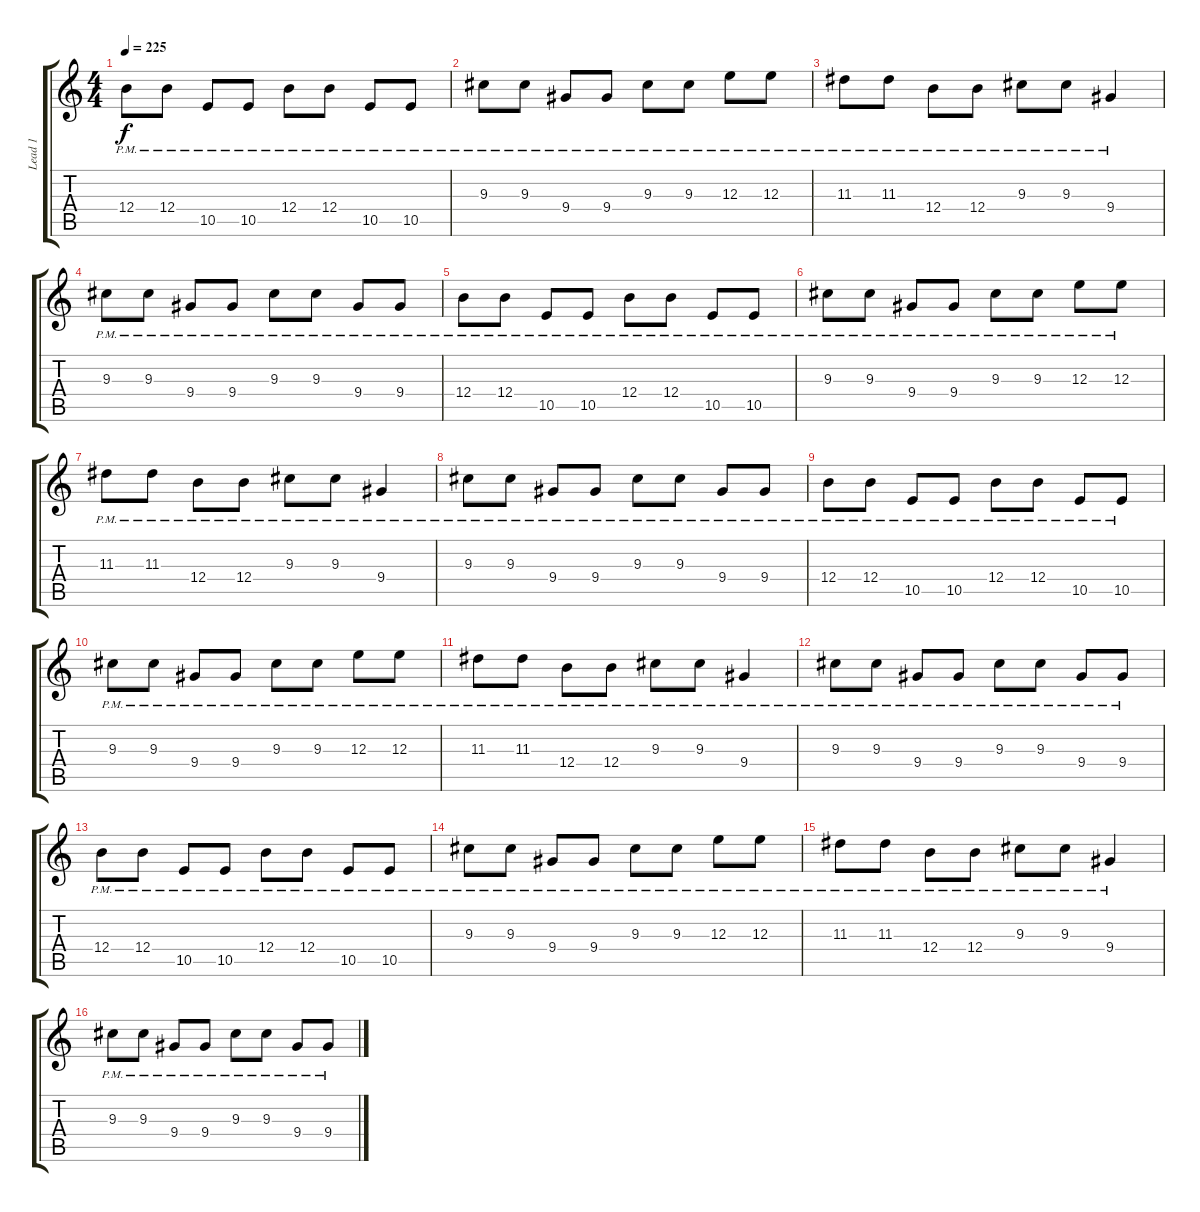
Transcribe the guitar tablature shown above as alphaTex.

\track ("Lead 1" "Lead 1") {instrument distortionguitar}
\staff {score tabs}
\tuning (Db4 Ab3 E3 B2 Gb2 Db2) {hide}
\ts (4 4)
\tempo 225
\clef g2
\ks c
12.4{pm}.8{dy f} 12.4{pm}.8 10.5{pm}.8 10.5{pm}.8 12.4{pm}.8 12.4{pm}.8 10.5{pm}.8 10.5{pm}.8 |
9.3{pm}.8 9.3{pm}.8 9.4{pm}.8 9.4{pm}.8 9.3{pm}.8 9.3{pm}.8 12.3{pm}.8 12.3{pm}.8 |
11.3{pm}.8 11.3{pm}.8 12.4{pm}.8 12.4{pm}.8 9.3{pm}.8 9.3{pm}.8 9.4{pm}.4 |
9.3{pm}.8 9.3{pm}.8 9.4{pm}.8 9.4{pm}.8 9.3{pm}.8 9.3{pm}.8 9.4{pm}.8 9.4{pm}.8 |
12.4{pm}.8 12.4{pm}.8 10.5{pm}.8 10.5{pm}.8 12.4{pm}.8 12.4{pm}.8 10.5{pm}.8 10.5{pm}.8 |
9.3{pm}.8 9.3{pm}.8 9.4{pm}.8 9.4{pm}.8 9.3{pm}.8 9.3{pm}.8 12.3{pm}.8 12.3{pm}.8 |
11.3{pm}.8 11.3{pm}.8 12.4{pm}.8 12.4{pm}.8 9.3{pm}.8 9.3{pm}.8 9.4{pm}.4 |
9.3{pm}.8 9.3{pm}.8 9.4{pm}.8 9.4{pm}.8 9.3{pm}.8 9.3{pm}.8 9.4{pm}.8 9.4{pm}.8 |
12.4{pm}.8 12.4{pm}.8 10.5{pm}.8 10.5{pm}.8 12.4{pm}.8 12.4{pm}.8 10.5{pm}.8 10.5{pm}.8 |
9.3{pm}.8 9.3{pm}.8 9.4{pm}.8 9.4{pm}.8 9.3{pm}.8 9.3{pm}.8 12.3{pm}.8 12.3{pm}.8 |
11.3{pm}.8 11.3{pm}.8 12.4{pm}.8 12.4{pm}.8 9.3{pm}.8 9.3{pm}.8 9.4{pm}.4 |
9.3{pm}.8 9.3{pm}.8 9.4{pm}.8 9.4{pm}.8 9.3{pm}.8 9.3{pm}.8 9.4{pm}.8 9.4{pm}.8 |
12.4{pm}.8 12.4{pm}.8 10.5{pm}.8 10.5{pm}.8 12.4{pm}.8 12.4{pm}.8 10.5{pm}.8 10.5{pm}.8 |
9.3{pm}.8 9.3{pm}.8 9.4{pm}.8 9.4{pm}.8 9.3{pm}.8 9.3{pm}.8 12.3{pm}.8 12.3{pm}.8 |
11.3{pm}.8 11.3{pm}.8 12.4{pm}.8 12.4{pm}.8 9.3{pm}.8 9.3{pm}.8 9.4{pm}.4 |
9.3{pm}.8 9.3{pm}.8 9.4{pm}.8 9.4{pm}.8 9.3{pm}.8 9.3{pm}.8 9.4{pm}.8 9.4{pm}.8
